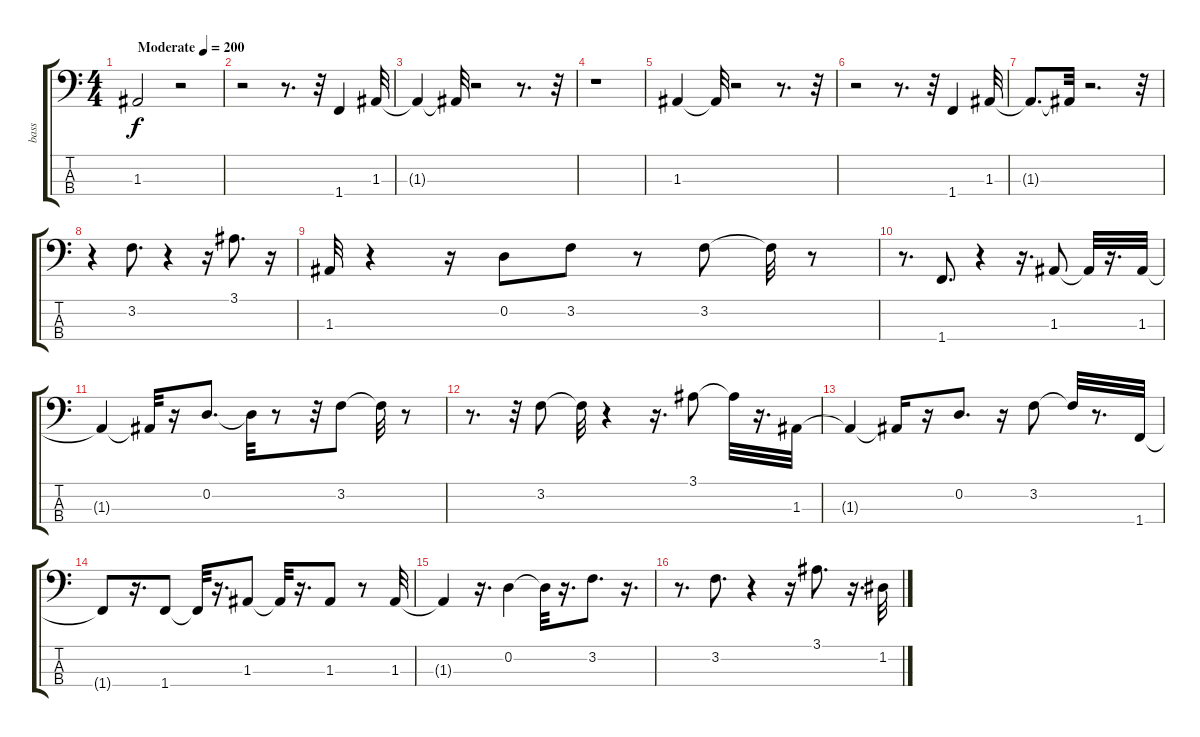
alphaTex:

\track ("bass                " "bass      ") {instrument fretlessbass}
\staff {score tabs}
\tuning (G2 D2 A1 E1) {hide}
\ts (4 4)
\tempo (200 "Moderate")
\clef f4
\ks c
1.3.2{dy f instrument fretlessbass} r.2 |
r.2 r.8{d} r.32 1.4.4 1.3.32 |
1.3{t}.4 1.3{t}.32 r.2 r.8{d} r.32 |
r.1 |
1.3.4 1.3{t}.32 r.2 r.8{d} r.32 |
r.2 r.8{d} r.32 1.4.4 1.3.32 |
1.3{t}.8{d} 1.3{t}.32 r.2{d} r.32 |
r.4 3.2.8{d} r.4 r.16 3.1.8{d} r.16 |
1.3.32 r.4 r.16 0.2.8 3.2.8 r.8 3.2.8 3.2{t}.32 r.8 |
r.8{d} 1.4.8{d} r.4 r.16{d} 1.3.8 1.3{t}.32 r.16{d} 1.3.32 |
1.3{t}.4 1.3{t}.32 r.16 0.2.8{d} 0.2{t}.32 r.8 r.32 3.2.8 3.2{t}.32 r.8 |
r.8{d} r.32 3.2.8 3.2{t}.32 r.4 r.16{d} 3.1.8 3.1{t}.32 r.16{d} 1.3.32 |
1.3{t}.4 1.3{t}.16 r.16 0.2.8{d} r.16 3.2.8 3.2{t}.32 r.8{d} 1.4.32 |
1.4{t}.8 r.16{d} 1.4.8 1.4{t}.32 r.16{d} 1.3.8 1.3{t}.32 r.16{d} 1.3.8 r.8 1.3.32 |
1.3{t}.4 r.16{d} 0.2.4 0.2{t}.32 r.16{d} 3.2.8{d} r.16{d} |
r.8{d} 3.2.8{d} r.4 r.16 3.1.8{d} r.16{d} 1.2.32
